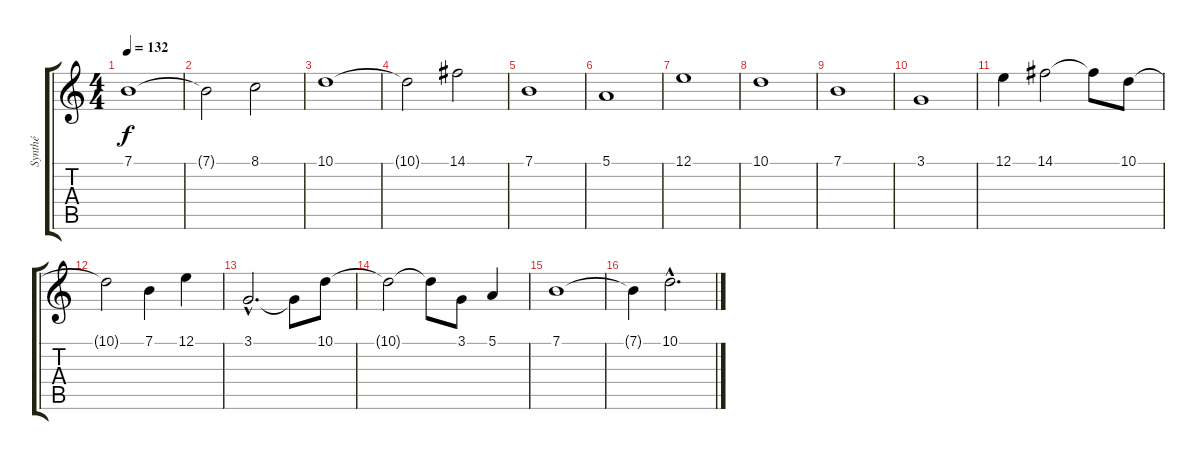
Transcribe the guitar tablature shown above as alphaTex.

\track ("Synthé" "Synthé") {instrument stringensemble1}
\staff {score tabs}
\tuning (E4 B3 G3 D3 A2 E2) {hide}
\ts (4 4)
\tempo 132
\clef g2
\ks c
7.1.1{dy f} |
7.1{t}.2 8.1.2 |
10.1.1 |
10.1{t}.2 14.1.2 |
7.1.1 |
5.1.1 |
12.1.1 |
10.1.1 |
7.1.1 |
3.1.1 |
12.1.4 14.1.2 14.1{t}.8 10.1.8 |
10.1{t}.2 7.1.4 12.1.4 |
3.1{hac}.2{d} 3.1{t}.8 10.1.8 |
10.1{t}.2 10.1{t}.8 3.1.8 5.1.4 |
7.1.1 |
7.1{t}.4 10.1{hac}.2{d}
